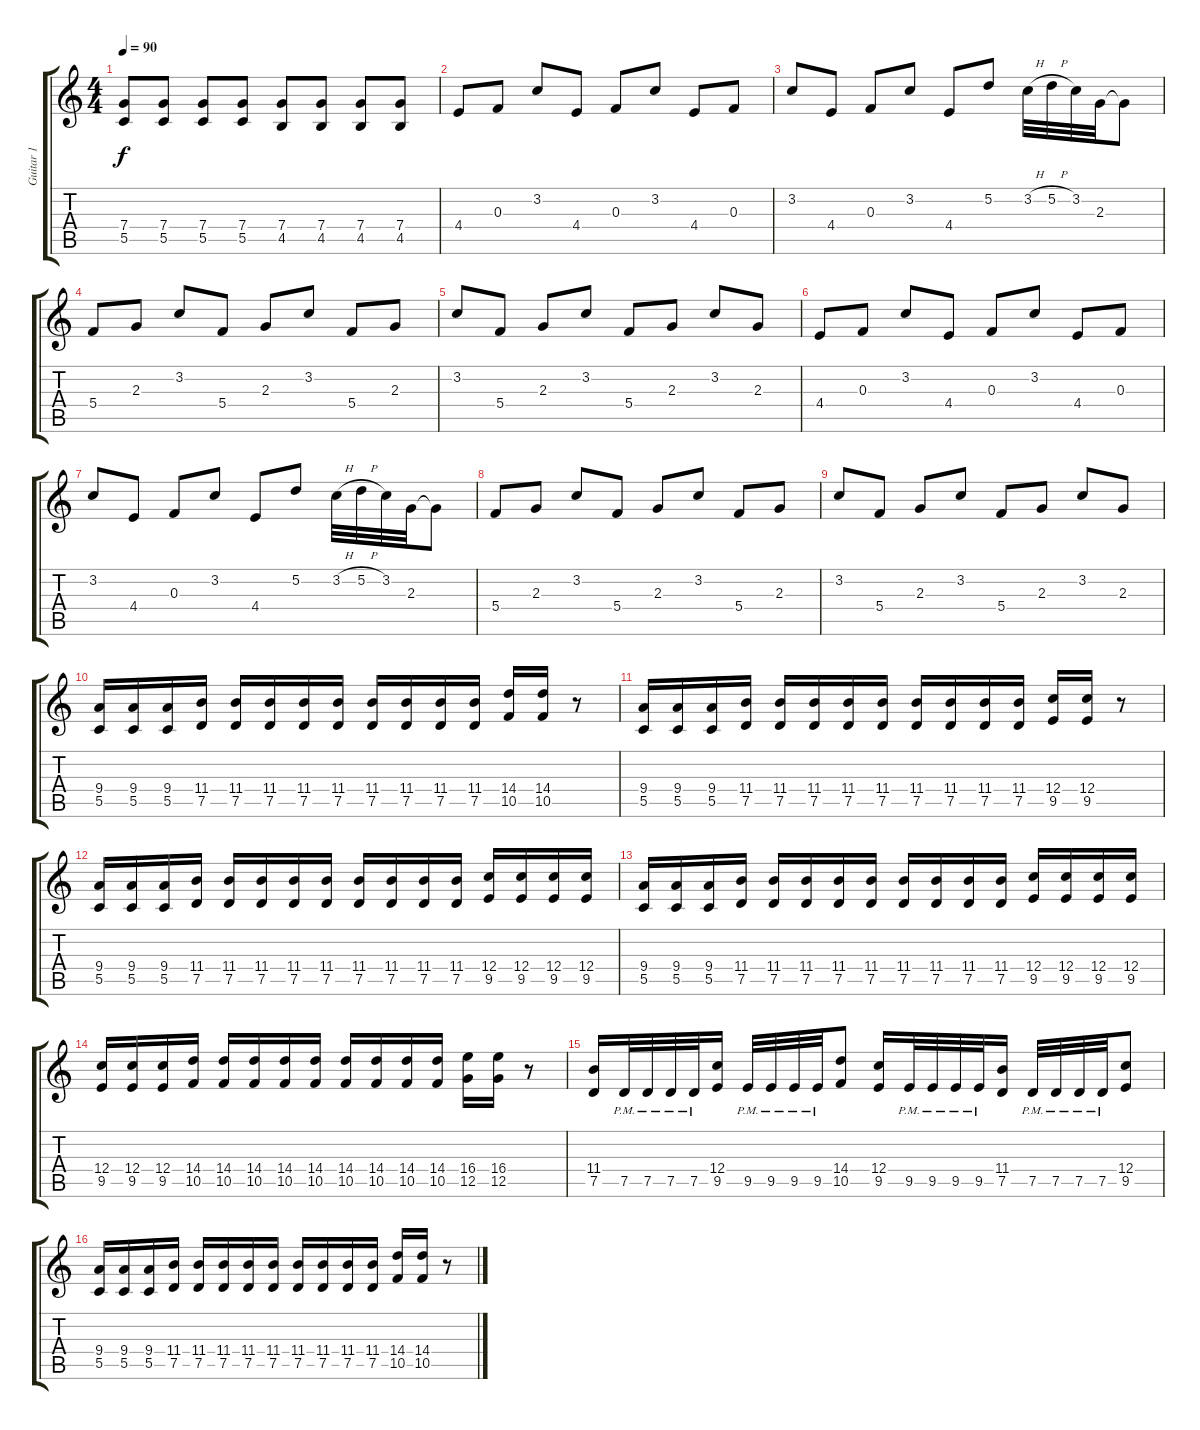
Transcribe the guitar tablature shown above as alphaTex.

\track ("Guitar 1" "Guitar 1") {instrument distortionguitar}
\staff {score tabs}
\tuning (D4 A3 F3 C3 G2 D2) {hide}
\ts (4 4)
\tempo 90
\clef g2
\ks c
(7.4 5.5).8{dy f volume 12} (7.4 5.5).8 (7.4 5.5).8 (7.4 5.5).8 (7.4 4.5).8 (7.4 4.5).8 (7.4 4.5).8 (7.4 4.5).8 |
4.4.8{volume 14 balance 8} 0.3.8 3.2.8 4.4.8 0.3.8 3.2.8 4.4.8 0.3.8 |
3.2.8 4.4.8 0.3.8 3.2.8 4.4.8 5.2.8 3.2{h}.32 5.2{h}.32 3.2.32 2.3.32 2.3{t}.8 |
5.4.8 2.3.8 3.2.8 5.4.8 2.3.8 3.2.8 5.4.8 2.3.8 |
3.2.8 5.4.8 2.3.8 3.2.8 5.4.8 2.3.8 3.2.8 2.3.8 |
4.4.8{volume 14 balance 8} 0.3.8 3.2.8 4.4.8 0.3.8 3.2.8 4.4.8 0.3.8 |
3.2.8 4.4.8 0.3.8 3.2.8 4.4.8 5.2.8 3.2{h}.32 5.2{h}.32 3.2.32 2.3.32 2.3{t}.8 |
5.4.8 2.3.8 3.2.8 5.4.8 2.3.8 3.2.8 5.4.8 2.3.8 |
3.2.8 5.4.8 2.3.8 3.2.8 5.4.8 2.3.8 3.2.8 2.3.8 |
(9.4 5.5).16{balance 3} (9.4 5.5).16 (9.4 5.5).16 (11.4 7.5).16 (11.4 7.5).16 (11.4 7.5).16 (11.4 7.5).16 (11.4 7.5).16 (11.4 7.5).16 (11.4 7.5).16 (11.4 7.5).16 (11.4 7.5).16 (14.4 10.5).16 (14.4 10.5).16 r.8 |
(9.4 5.5).16 (9.4 5.5).16 (9.4 5.5).16 (11.4 7.5).16 (11.4 7.5).16 (11.4 7.5).16 (11.4 7.5).16 (11.4 7.5).16 (11.4 7.5).16 (11.4 7.5).16 (11.4 7.5).16 (11.4 7.5).16 (12.4 9.5).16 (12.4 9.5).16 r.8 |
(9.4 5.5).16 (9.4 5.5).16 (9.4 5.5).16 (11.4 7.5).16 (11.4 7.5).16 (11.4 7.5).16 (11.4 7.5).16 (11.4 7.5).16 (11.4 7.5).16 (11.4 7.5).16 (11.4 7.5).16 (11.4 7.5).16 (12.4 9.5).16 (12.4 9.5).16 (12.4 9.5).16 (12.4 9.5).16 |
(9.4 5.5).16 (9.4 5.5).16 (9.4 5.5).16 (11.4 7.5).16 (11.4 7.5).16 (11.4 7.5).16 (11.4 7.5).16 (11.4 7.5).16 (11.4 7.5).16 (11.4 7.5).16 (11.4 7.5).16 (11.4 7.5).16 (12.4 9.5).16 (12.4 9.5).16 (12.4 9.5).16 (12.4 9.5).16 |
(12.4 9.5).16 (12.4 9.5).16 (12.4 9.5).16 (14.4 10.5).16 (14.4 10.5).16 (14.4 10.5).16 (14.4 10.5).16 (14.4 10.5).16 (14.4 10.5).16 (14.4 10.5).16 (14.4 10.5).16 (14.4 10.5).16 (16.4 12.5).16 (16.4 12.5).16 r.8 |
(11.4 7.5).16 7.5{pm}.32 7.5{pm}.32 7.5{pm}.32 7.5{pm}.32 (12.4 9.5).16 9.5{pm}.32 9.5{pm}.32 9.5{pm}.32 9.5{pm}.32 (14.4 10.5).8 (12.4 9.5).16 9.5{pm}.32 9.5{pm}.32 9.5{pm}.32 9.5{pm}.32 (11.4 7.5).16 7.5{pm}.32 7.5{pm}.32 7.5{pm}.32 7.5{pm}.32 (12.4 9.5).8 |
(9.4 5.5).16 (9.4 5.5).16 (9.4 5.5).16 (11.4 7.5).16 (11.4 7.5).16 (11.4 7.5).16 (11.4 7.5).16 (11.4 7.5).16 (11.4 7.5).16 (11.4 7.5).16 (11.4 7.5).16 (11.4 7.5).16 (14.4 10.5).16 (14.4 10.5).16 r.8
